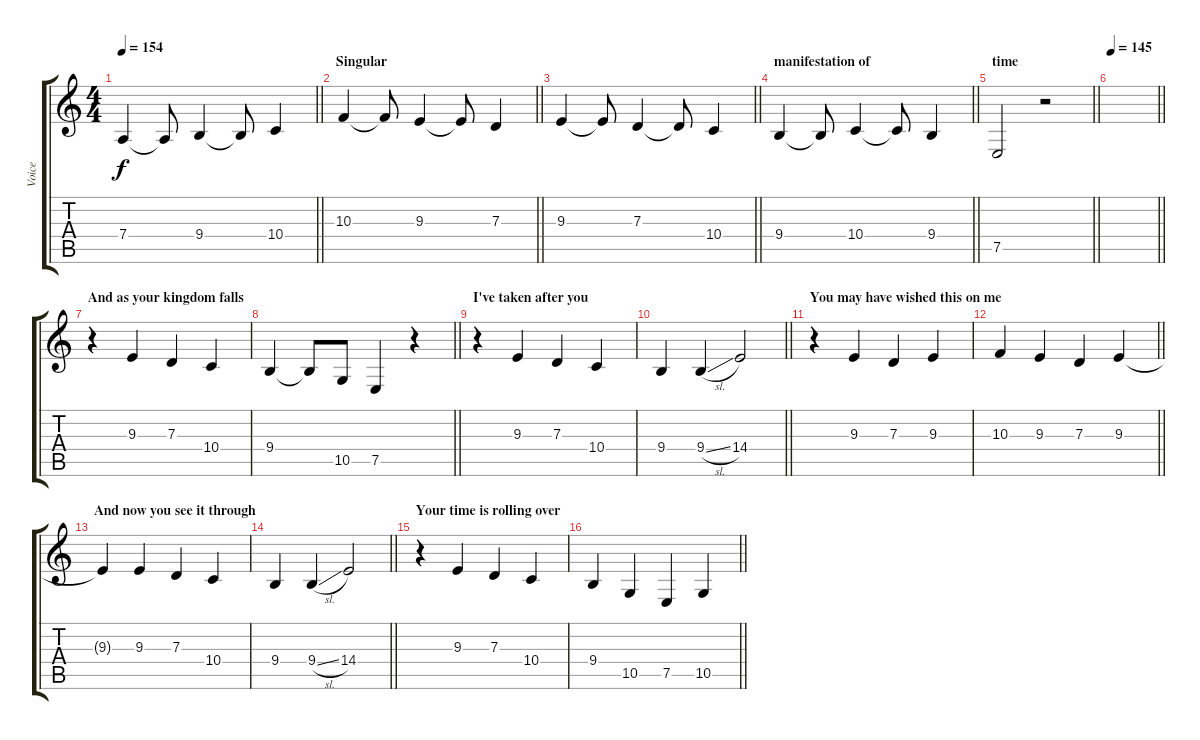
\track ("Voice" "Voice") {instrument synthvoice}
\staff {score tabs}
\tuning (E4 B3 G3 D3 A2 E2) {hide}
\ts (4 4)
\tempo 154
\clef g2
\barLineRight lightlight
\ks c
7.4.4{dy f} 7.4{t}.8 9.4.4 9.4{t}.8 10.4.4 |
\section ("" "Singular")
\barLineRight lightlight
10.3.4 10.3{t}.8 9.3.4 9.3{t}.8 7.3.4 |
\barLineRight lightlight
9.3.4 9.3{t}.8 7.3.4 7.3{t}.8 10.4.4 |
\section ("" "manifestation of ")
\barLineRight lightlight
9.4.4 9.4{t}.8 10.4.4 10.4{t}.8 9.4.4 |
\section ("" "time")
\barLineRight lightlight
7.5.2 r.2 |
\tempo 145
\barLineRight lightlight
|
\section ("" "And as your kingdom falls")
r.4 9.3.4 7.3.4 10.4.4 |
\barLineRight lightlight
9.4.4 9.4{t}.8 10.5.8 7.5.4 r.4 |
\section ("" "I've taken after you")
r.4 9.3.4 7.3.4 10.4.4 |
\barLineRight lightlight
9.4.4 9.4{sl}.4 14.4.2 |
\section ("" "You may have wished this on me")
r.4 9.3.4 7.3.4 9.3.4 |
\barLineRight lightlight
10.3.4 9.3.4 7.3.4 9.3.4 |
\section ("" "And now you see it through")
9.3{t}.4 9.3.4 7.3.4 10.4.4 |
\barLineRight lightlight
9.4.4 9.4{sl}.4 14.4.2 |
\section ("" "Your time is rolling over")
r.4 9.3.4 7.3.4 10.4.4 |
\barLineRight lightlight
9.4.4 10.5.4 7.5.4 10.5.4
